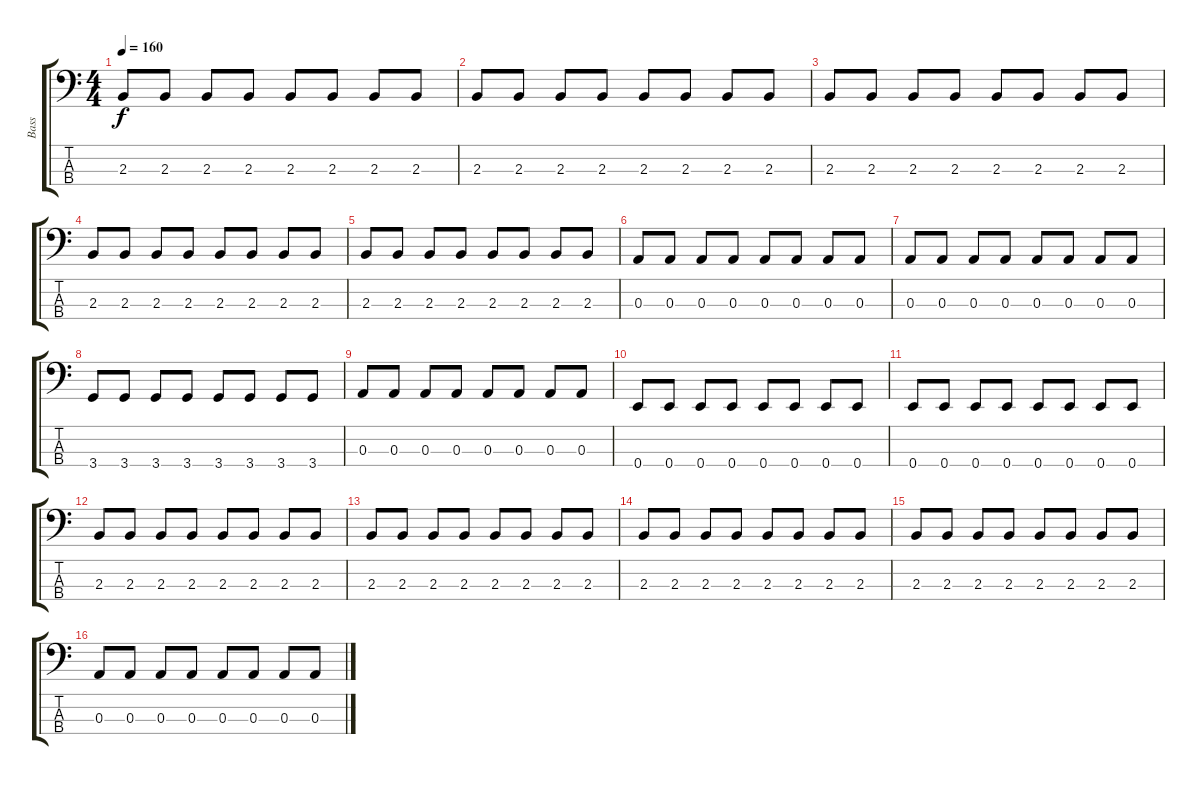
\track ("Bass                " "Bass      ") {instrument electricbassfinger}
\staff {score tabs}
\tuning (G2 D2 A1 E1) {hide}
\ts (4 4)
\tempo 160
\clef f4
\ks c
2.3.8{dy f instrument electricbassfinger} 2.3.8 2.3.8 2.3.8 2.3.8 2.3.8 2.3.8 2.3.8 |
2.3.8 2.3.8 2.3.8 2.3.8 2.3.8 2.3.8 2.3.8 2.3.8 |
2.3.8 2.3.8 2.3.8 2.3.8 2.3.8 2.3.8 2.3.8 2.3.8 |
2.3.8 2.3.8 2.3.8 2.3.8 2.3.8 2.3.8 2.3.8 2.3.8 |
2.3.8 2.3.8 2.3.8 2.3.8 2.3.8 2.3.8 2.3.8 2.3.8 |
0.3.8 0.3.8 0.3.8 0.3.8 0.3.8 0.3.8 0.3.8 0.3.8 |
0.3.8 0.3.8 0.3.8 0.3.8 0.3.8 0.3.8 0.3.8 0.3.8 |
3.4.8 3.4.8 3.4.8 3.4.8 3.4.8 3.4.8 3.4.8 3.4.8 |
0.3.8 0.3.8 0.3.8 0.3.8 0.3.8 0.3.8 0.3.8 0.3.8 |
0.4.8 0.4.8 0.4.8 0.4.8 0.4.8 0.4.8 0.4.8 0.4.8 |
0.4.8 0.4.8 0.4.8 0.4.8 0.4.8 0.4.8 0.4.8 0.4.8 |
2.3.8 2.3.8 2.3.8 2.3.8 2.3.8 2.3.8 2.3.8 2.3.8 |
2.3.8 2.3.8 2.3.8 2.3.8 2.3.8 2.3.8 2.3.8 2.3.8 |
2.3.8 2.3.8 2.3.8 2.3.8 2.3.8 2.3.8 2.3.8 2.3.8 |
2.3.8 2.3.8 2.3.8 2.3.8 2.3.8 2.3.8 2.3.8 2.3.8 |
0.3.8 0.3.8 0.3.8 0.3.8 0.3.8 0.3.8 0.3.8 0.3.8
